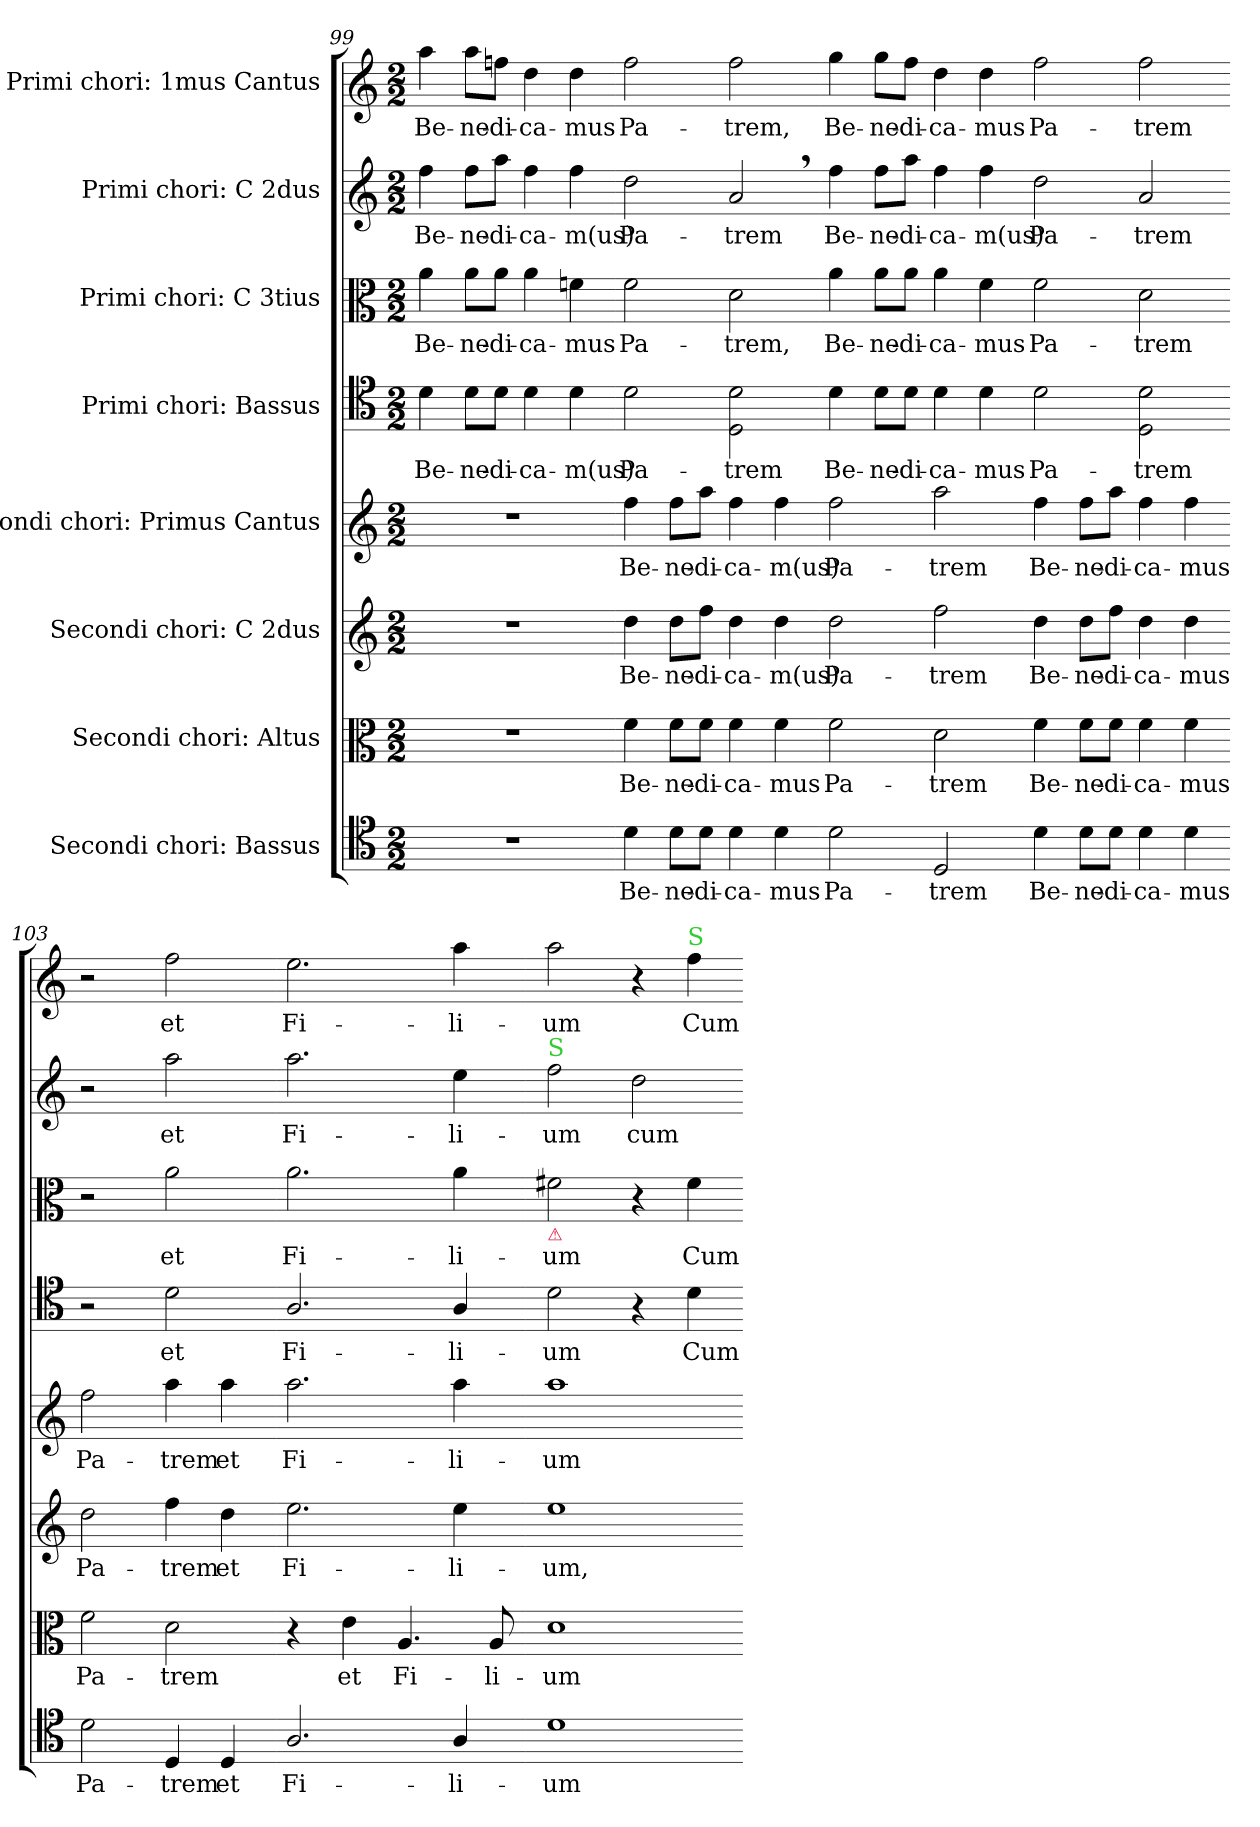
**kern	**text	**kern	**text	**kern	**text	**kern	**text	**kern	**text	**kern	**text	**kern	**text	**kern	**text
*part8	*part8	*part7	*part7	*part6	*part6	*part5	*part5	*part4	*part4	*part3	*part3	*part2	*part2	*part1	*part1
*staff8	*staff8	*staff7	*staff7	*staff6	*staff6	*staff5	*staff5	*staff4	*staff4	*staff3	*staff3	*staff2	*staff2	*staff1	*staff1
*I"Secondi chori: Bassus	*	*I"Secondi chori: Altus	*	*I"Secondi chori: C 2dus	*	*I"Secondi chori: Primus Cantus	*	*I"Primi chori: Bassus	*	*I"Primi chori: C 3tius	*	*I"Primi chori: C 2dus	*	*I"Primi chori: 1mus Cantus	*
*clefC4	*	*clefC3	*	*clefG2	*	*clefG2	*	*clefC4	*	*clefC3	*	*clefG2	*	*clefG2	*
*k[]	*	*k[]	*	*k[]	*	*k[]	*	*k[]	*	*k[]	*	*k[]	*	*k[]	*
*M2/2	*	*M2/2	*	*M2/2	*	*M2/2	*	*M2/2	*	*M2/2	*	*M2/2	*	*M2/2	*
=99	=99	=99	=99	=99	=99	=99	=99	=99	=99	=99	=99	=99	=99	=99	=99
1r	.	1r	.	1r	.	1r	.	4d\	Be-	4a\	Be-	4ff\	Be-	4aa\	Be-
.	.	.	.	.	.	.	.	8d\L	-ne-	8a\L	-ne-	8ff\L	-ne-	8aa\L	-ne-
.	.	.	.	.	.	.	.	8d\J	-di-	8a\J	-di-	8aa\J	-di-	8ffn\J	-di-
.	.	.	.	.	.	.	.	4d\	-ca-	4a\	-ca-	4ff\	-ca-	4dd\	-ca-
.	.	.	.	.	.	.	.	4d\	-m(us)	4fn\	-mus	4ff\	-m(us)	4dd\	-mus
=100-	=100-	=100-	=100-	=100-	=100-	=100-	=100-	=100-	=100-	=100-	=100-	=100-	=100-	=100-	=100-
4d\	Be-	4f\	Be-	4dd\	Be-	4ff\	Be-	2d\	Pa-	2f\	Pa-	2dd\	Pa-	2ff\	Pa-
8d\L	-ne-	8f\L	-ne-	8dd\L	-ne-	8ff\L	-ne-	.	.	.	.	.	.	.	.
8d\J	-di-	8f\J	-di-	8ff\J	-di-	8aa\J	-di-	.	.	.	.	.	.	.	.
4d\	-ca-	4f\	-ca-	4dd\	-ca-	4ff\	-ca-	2D\ 2d\	-trem	2d\	-trem,	2a,</	-trem	2ff\	-trem,
4d\	-mus	4f\	-mus	4dd\	-m(us)	4ff\	-m(us)	.	.	.	.	.	.	.	.
=101-	=101-	=101-	=101-	=101-	=101-	=101-	=101-	=101-	=101-	=101-	=101-	=101-	=101-	=101-	=101-
!	!	!	!	!	!	!	!	!	!LO:LY:i	!	!LO:LY:i	!	!LO:LY:i	!	!LO:LY:i
2d\	Pa-	2f\	Pa-	2dd\	Pa-	2ff\	Pa-	4d\	Be-	4a\	Be-	4ff\	Be-	4gg\	Be-
!	!	!	!	!	!	!	!	!	!LO:LY:i	!	!LO:LY:i	!	!LO:LY:i	!	!LO:LY:i
.	.	.	.	.	.	.	.	8d\L	-ne-	8a\L	-ne-	8ff\L	-ne-	8gg\L	-ne-
!	!	!	!	!	!	!	!	!	!LO:LY:i	!	!LO:LY:i	!	!LO:LY:i	!	!LO:LY:i
.	.	.	.	.	.	.	.	8d\J	-di-	8a\J	-di-	8aa\J	-di-	8ff\J	-di-
!	!	!	!	!	!	!	!	!	!LO:LY:i	!	!LO:LY:i	!	!LO:LY:i	!	!LO:LY:i
2D/	-trem	2d\	-trem	2ff\	-trem	2aa\	-trem	4d\	-ca-	4a\	-ca-	4ff\	-ca-	4dd\	-ca-
!	!	!	!	!	!	!	!	!	!LO:LY:i	!	!LO:LY:i	!	!LO:LY:i	!	!LO:LY:i
.	.	.	.	.	.	.	.	4d\	-mus	4f\	-mus	4ff\	-m(us)	4dd\	-mus
=102-	=102-	=102-	=102-	=102-	=102-	=102-	=102-	=102-	=102-	=102-	=102-	=102-	=102-	=102-	=102-
!	!LO:LY:i	!	!	!	!	!	!LO:LY:i	!	!LO:LY:i	!	!LO:LY:i	!	!LO:LY:i	!	!LO:LY:i
4d\	Be-	4f\	Be-	4dd\	Be-	4ff\	Be-	2d\	Pa-	2f\	Pa-	2dd\	Pa-	2ff\	Pa-
!	!LO:LY:i	!	!	!	!	!	!LO:LY:i	!	!	!	!	!	!	!	!
8d\L	-ne-	8f\L	-ne-	8dd\L	-ne-	8ff\L	-ne-	.	.	.	.	.	.	.	.
!	!LO:LY:i	!	!	!	!	!	!LO:LY:i	!	!	!	!	!	!	!	!
8d\J	-di-	8f\J	-di-	8ff\J	-di-	8aa\J	-di-	.	.	.	.	.	.	.	.
!	!LO:LY:i	!	!	!	!	!	!LO:LY:i	!	!LO:LY:i	!	!LO:LY:i	!	!LO:LY:i	!	!LO:LY:i
4d\	-ca-	4f\	-ca-	4dd\	-ca-	4ff\	-ca-	2D\ 2d\	-trem	2d\	-trem	2a/	-trem	2ff\	-trem
!	!LO:LY:i	!	!	!	!	!	!LO:LY:i	!	!	!	!	!	!	!	!
4d\	-mus	4f\	-mus	4dd\	-mus	4ff\	-mus	.	.	.	.	.	.	.	.
=103-	=103-	=103-	=103-	=103-	=103-	=103-	=103-	=103-	=103-	=103-	=103-	=103-	=103-	=103-	=103-
!	!LO:LY:i	!	!	!	!	!	!LO:LY:i	!	!	!	!	!	!	!	!
2d\	Pa-	2f\	Pa-	2dd\	Pa-	2ff\	Pa-	2r	.	2r	.	2r	.	2r	.
!	!LO:LY:i	!	!	!	!	!	!LO:LY:i	!	!	!	!	!	!	!	!
4D/	-trem	2d\	-trem	4ff\	-trem	4aa\	-trem	2d\	et	2a\	et	2aa\	et	2ff\	et
4D/	et	.	.	4dd\	et	4aa\	et	.	.	.	.	.	.	.	.
=104-	=104-	=104-	=104-	=104-	=104-	=104-	=104-	=104-	=104-	=104-	=104-	=104-	=104-	=104-	=104-
2.A/	Fi-	4r	.	2.ee\	Fi-	2.aa\	Fi-	2.A/	Fi-	2.a\	Fi-	2.aa\	Fi-	2.ee\	Fi-
.	.	4e\	et	.	.	.	.	.	.	.	.	.	.	.	.
.	.	4.A/	Fi-	.	.	.	.	.	.	.	.	.	.	.	.
4A/	-li-	.	.	4ee\	-li-	4aa\	-li-	4A/	-li-	4a\	-li-	4ee\	-li-	4aa\	-li-
.	.	8A/	-li-	.	.	.	.	.	.	.	.	.	.	.	.
=105-	=105-	=105-	=105-	=105-	=105-	=105-	=105-	=105-	=105-	=105-	=105-	=105-	=105-	=105-	=105-
!	!	!	!	!	!	!	!	!	!	!	!	!LO:TX:a:color=limegreen:t=S	!	!	!
!	!	!	!	!	!	!	!	!	!	!LO:TX:b:color=crimson:t=⚠	!	!	!	!	!
1d	-um	1d	-um	1ee	-um,	1aa	-um	2d\	-um	2f#X\	-um	2ff\	-um	2aa\	-um
.	.	.	.	.	.	.	.	4r	.	4r	.	2dd\	cum	4r	.
!	!	!	!	!	!	!	!	!	!	!	!	!	!	!LO:TX:a:color=limegreen:t=S	!
.	.	.	.	.	.	.	.	4d\	Cum	4f#\	Cum	.	.	4ff\	Cum
=-	=-	=-	=-	=-	=-	=-	=-	=-	=-	=-	=-	=-	=-	=-	=-
*-	*-	*-	*-	*-	*-	*-	*-	*-	*-	*-	*-	*-	*-	*-	*-
